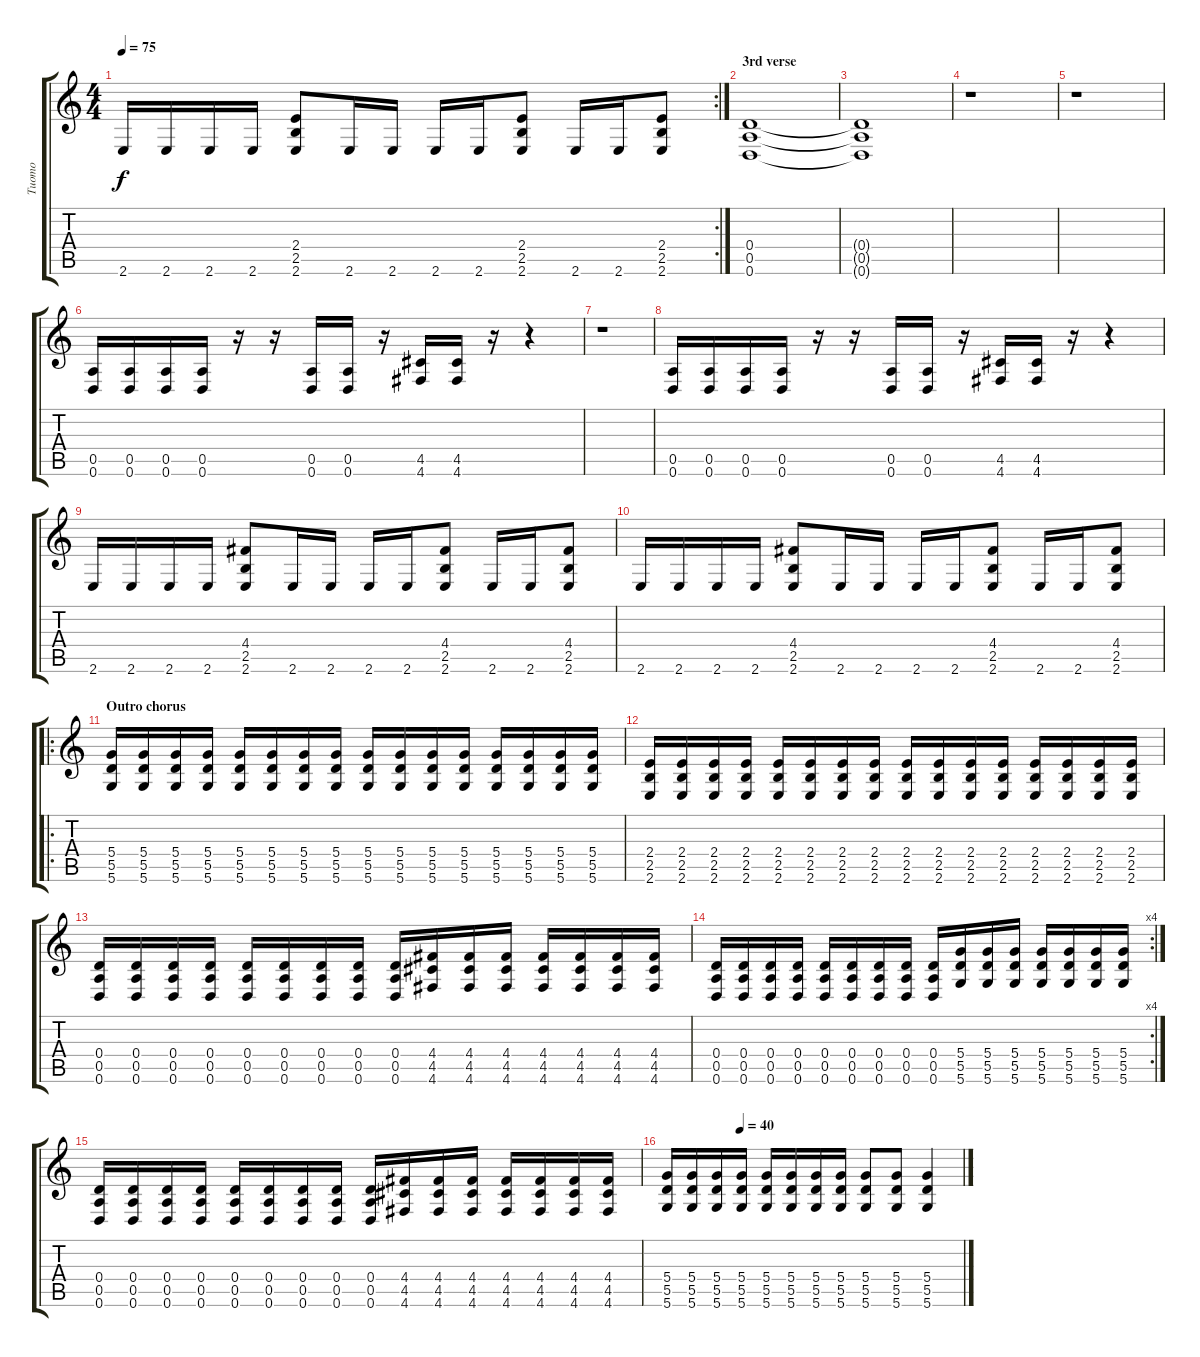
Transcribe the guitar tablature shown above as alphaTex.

\track ("Tuomo" "Tuomo") {instrument distortionguitar}
\staff {score tabs}
\tuning (E4 B3 G3 D3 A2 D2) {hide}
\rc 2
\ts (4 4)
\tempo 75
\clef g2
\ks c
2.6.16{dy f} 2.6.16 2.6.16 2.6.16 (2.4 2.5 2.6).8 2.6.16 2.6.16 2.6.16 2.6.16 (2.4 2.5 2.6).8 2.6.16 2.6.16 (2.4 2.5 2.6).8 |
\section ("" "3rd verse")
(0.4 0.5 0.6).1{volume 0 balance 16} |
(0.4{t} 0.5{t} 0.6{t}).1 |
r.1 |
r.1 |
(0.5 0.6).16{volume 13} (0.5 0.6).16 (0.5 0.6).16 (0.5 0.6).16 r.16 r.16 (0.5 0.6).16 (0.5 0.6).16 r.16 (4.5 4.6).16 (4.5 4.6).16 r.16 r.4 |
r.1 |
(0.5 0.6).16 (0.5 0.6).16 (0.5 0.6).16 (0.5 0.6).16 r.16 r.16 (0.5 0.6).16 (0.5 0.6).16 r.16 (4.5 4.6).16 (4.5 4.6).16 r.16 r.4 |
2.6.16 2.6.16 2.6.16 2.6.16 (4.4 2.5 2.6).8 2.6.16 2.6.16 2.6.16 2.6.16 (4.4 2.5 2.6).8 2.6.16 2.6.16 (4.4 2.5 2.6).8 |
2.6.16 2.6.16 2.6.16 2.6.16 (4.4 2.5 2.6).8 2.6.16 2.6.16 2.6.16 2.6.16 (4.4 2.5 2.6).8 2.6.16 2.6.16 (4.4 2.5 2.6).8 |
\ro
\section ("" "Outro chorus")
(5.4 5.5 5.6).16 (5.4 5.5 5.6).16 (5.4 5.5 5.6).16 (5.4 5.5 5.6).16 (5.4 5.5 5.6).16 (5.4 5.5 5.6).16 (5.4 5.5 5.6).16 (5.4 5.5 5.6).16 (5.4 5.5 5.6).16 (5.4 5.5 5.6).16 (5.4 5.5 5.6).16 (5.4 5.5 5.6).16 (5.4 5.5 5.6).16 (5.4 5.5 5.6).16 (5.4 5.5 5.6).16 (5.4 5.5 5.6).16 |
(2.4 2.5 2.6).16 (2.4 2.5 2.6).16 (2.4 2.5 2.6).16 (2.4 2.5 2.6).16 (2.4 2.5 2.6).16 (2.4 2.5 2.6).16 (2.4 2.5 2.6).16 (2.4 2.5 2.6).16 (2.4 2.5 2.6).16 (2.4 2.5 2.6).16 (2.4 2.5 2.6).16 (2.4 2.5 2.6).16 (2.4 2.5 2.6).16 (2.4 2.5 2.6).16 (2.4 2.5 2.6).16 (2.4 2.5 2.6).16 |
(0.4 0.5 0.6).16 (0.4 0.5 0.6).16 (0.4 0.5 0.6).16 (0.4 0.5 0.6).16 (0.4 0.5 0.6).16 (0.4 0.5 0.6).16 (0.4 0.5 0.6).16 (0.4 0.5 0.6).16 (0.4 0.5 0.6).16 (4.4 4.5 4.6).16 (4.4 4.5 4.6).16 (4.4 4.5 4.6).16 (4.4 4.5 4.6).16 (4.4 4.5 4.6).16 (4.4 4.5 4.6).16 (4.4 4.5 4.6).16 |
\rc 4
(0.4 0.5 0.6).16 (0.4 0.5 0.6).16 (0.4 0.5 0.6).16 (0.4 0.5 0.6).16 (0.4 0.5 0.6).16 (0.4 0.5 0.6).16 (0.4 0.5 0.6).16 (0.4 0.5 0.6).16 (0.4 0.5 0.6).16 (5.4 5.5 5.6).16 (5.4 5.5 5.6).16 (5.4 5.5 5.6).16 (5.4 5.5 5.6).16 (5.4 5.5 5.6).16 (5.4 5.5 5.6).16 (5.4 5.5 5.6).16 |
(0.4 0.5 0.6).16 (0.4 0.5 0.6).16 (0.4 0.5 0.6).16 (0.4 0.5 0.6).16 (0.4 0.5 0.6).16 (0.4 0.5 0.6).16 (0.4 0.5 0.6).16 (0.4 0.5 0.6).16 (0.4 0.5 0.6).16 (4.4 4.5 4.6).16 (4.4 4.5 4.6).16 (4.4 4.5 4.6).16 (4.4 4.5 4.6).16 (4.4 4.5 4.6).16 (4.4 4.5 4.6).16 (4.4 4.5 4.6).16 |
\tempo (40 0.25)
(5.4 5.5 5.6).16 (5.4 5.5 5.6).16 (5.4 5.5 5.6).16 (5.4 5.5 5.6).16 (5.4 5.5 5.6).16 (5.4 5.5 5.6).16 (5.4 5.5 5.6).16 (5.4 5.5 5.6).16 (5.4 5.5 5.6).8 (5.4 5.5 5.6).8 (5.4 5.5 5.6).4
